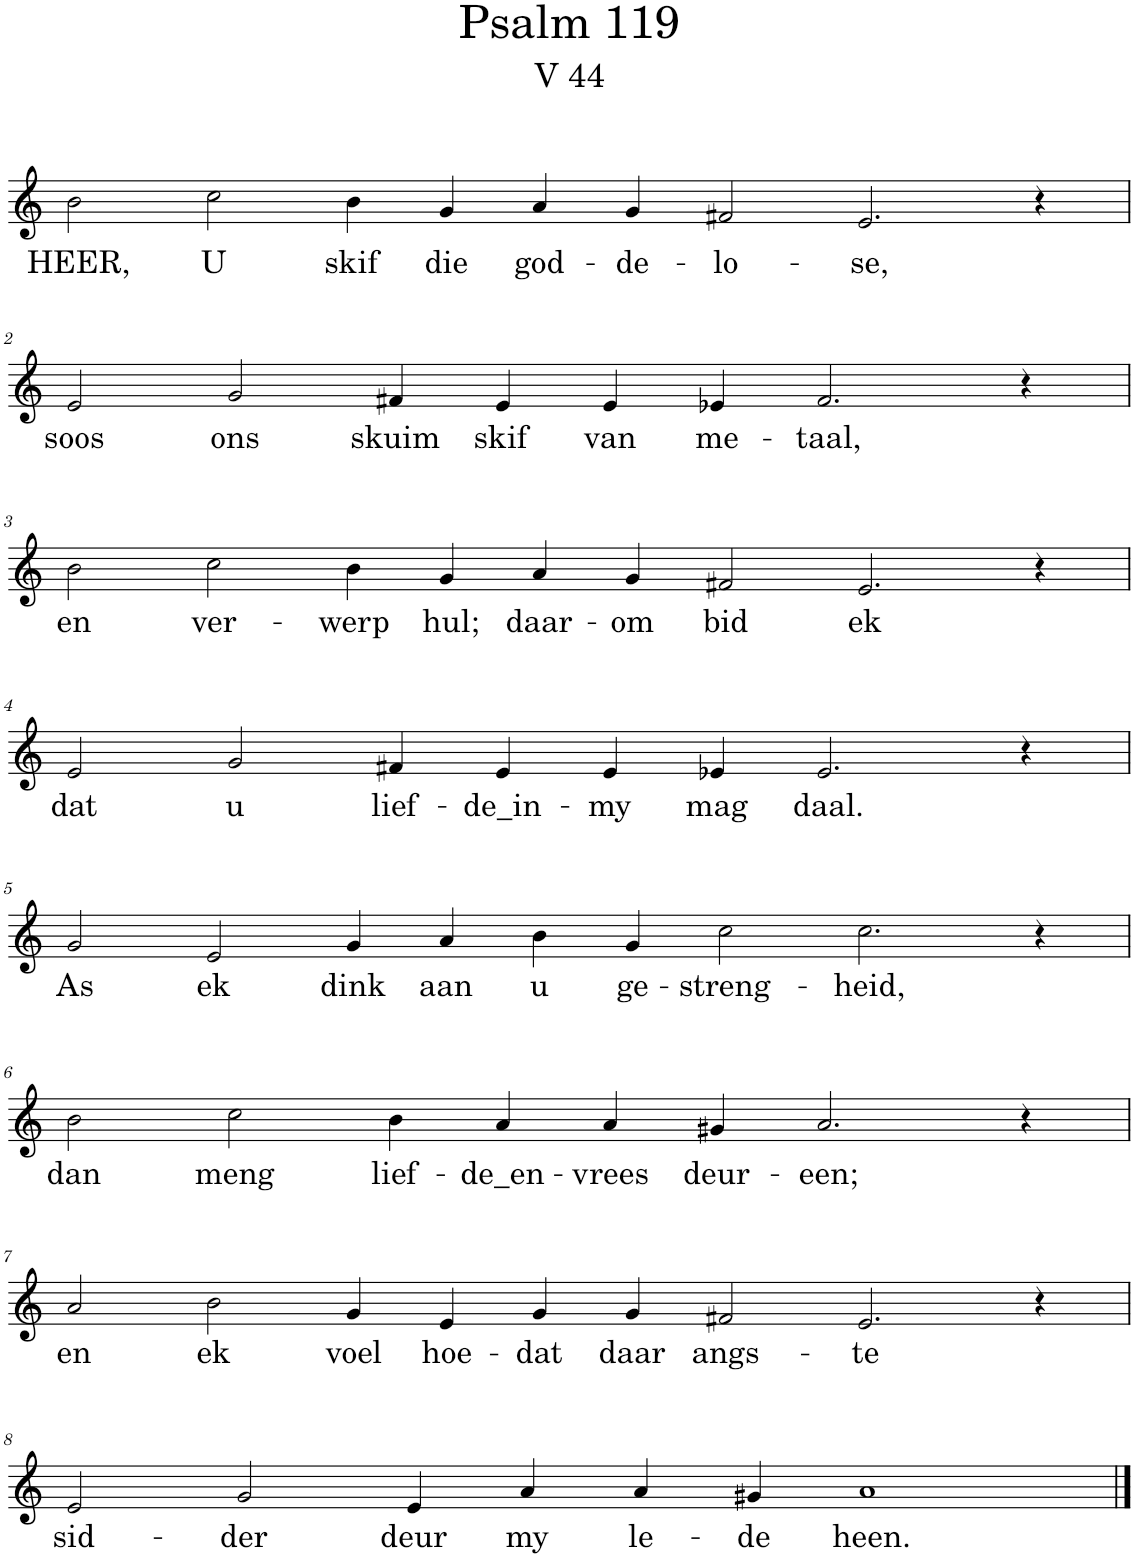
**kern	**text
*part1	*part1
*staff1	*staff1
*I"Pipe Organ	*
*I'Org.	*
*clefG2	*
*k[]	*
*M14/4	*
=1	=1
!	!LO:LY:b
2b\	HEER,
!	!LO:LY:b
2cc\	U
!	!LO:LY:b
4b\	skif
!	!LO:LY:b
4g/	die
!	!LO:LY:b
4a/	god-
!	!LO:LY:b
4g/	-de-
!	!LO:LY:b
2f#X/	-lo-
!	!LO:LY:b
2.e/	-se,
4r	.
!!LO:LB:g=z
=2	=2
*M12/4	*
!	!LO:LY:b
2e/	soos
!	!LO:LY:b
2g/	ons
!	!LO:LY:b
4f#X/	skuim
!	!LO:LY:b
4e/	skif
!	!LO:LY:b
4e/	van
!	!LO:LY:b
4e-X/	me-
!	!LO:LY:b
2.f#/	-taal,
4r	.
!!LO:LB:g=z
=3	=3
*M14/4	*
!	!LO:LY:b
2b\	en
!	!LO:LY:b
2cc\	ver-
!	!LO:LY:b
4b\	-werp
!	!LO:LY:b
4g/	hul;
!	!LO:LY:b
4a/	daar-
!	!LO:LY:b
4g/	-om
!	!LO:LY:b
2f#X/	bid
!	!LO:LY:b
2.e/	ek
4r	.
!!LO:LB:g=z
=4	=4
*M12/4	*
!	!LO:LY:b
2e/	dat
!	!LO:LY:b
2g/	u
!	!LO:LY:b
4f#X/	lief-
!	!LO:LY:b
4e/	-de_in-
!	!LO:LY:b
4e/	-my
!	!LO:LY:b
4e-X/	mag
!	!LO:LY:b
2.e-/	daal.
4r	.
!!LO:LB:g=z
=5	=5
*M14/4	*
!	!LO:LY:b
2g/	As
!	!LO:LY:b
2e/	ek
!	!LO:LY:b
4g/	dink
!	!LO:LY:b
4a/	aan
!	!LO:LY:b
4b\	u
!	!LO:LY:b
4g/	ge-
!	!LO:LY:b
2cc\	-streng-
!	!LO:LY:b
2.cc\	-heid,
4r	.
!!LO:LB:g=z
=6	=6
*M12/4	*
!	!LO:LY:b
2b\	dan
!	!LO:LY:b
2cc\	meng
!	!LO:LY:b
4b\	lief-
!	!LO:LY:b
4a/	-de_en-
!	!LO:LY:b
4a/	-vrees
!	!LO:LY:b
4g#X/	deur-
!	!LO:LY:b
2.a/	-een;
4r	.
!!LO:LB:g=z
=7	=7
*M14/4	*
!	!LO:LY:b
2a/	en
!	!LO:LY:b
2b\	ek
!	!LO:LY:b
4g/	voel
!	!LO:LY:b
4e/	hoe-
!	!LO:LY:b
4g/	-dat
!	!LO:LY:b
4g/	daar
!	!LO:LY:b
2f#X/	angs-
!	!LO:LY:b
2.e/	-te
4r	.
!!LO:LB:g=z
=8	=8
!	!LO:LY:b
2e/	sid-
!	!LO:LY:b
2g/	-der
!	!LO:LY:b
4e/	deur
!	!LO:LY:b
4a/	my
!	!LO:LY:b
4a/	le-
!	!LO:LY:b
4g#X/	-de
!	!LO:LY:b
1a	heen.
==	==
*-	*-
